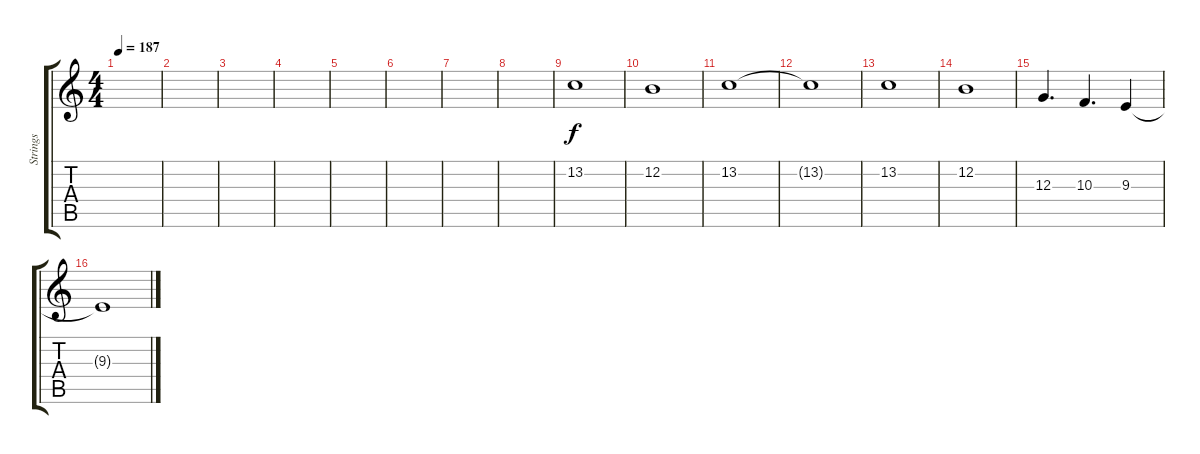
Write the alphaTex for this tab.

\track ("Strings" "Strings") {instrument synthstrings2}
\staff {score tabs}
\tuning (E4 B3 G3 D3 A2 E2) {hide}
\ts (4 4)
\tempo 187
\clef g2
\ks c
|
|
|
|
|
|
|
|
13.2.1 |
12.2.1 |
13.2.1{volume 0} |
13.2{t}.1 |
13.2.1{volume 8} |
12.2.1 |
12.3.4{d} 10.3.4{d} 9.3.4 |
9.3{t}.1
